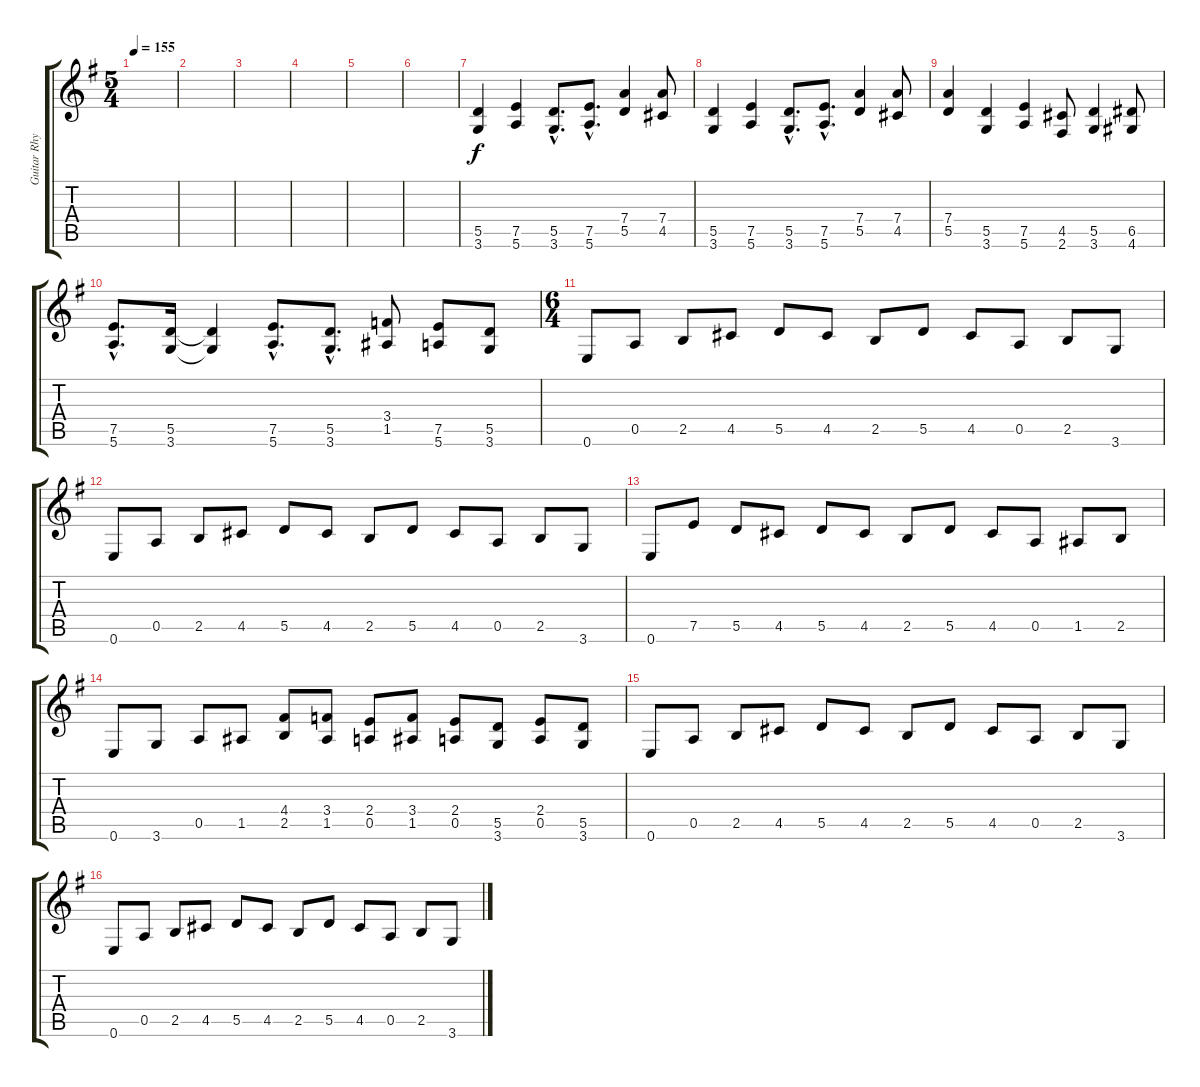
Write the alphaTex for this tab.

\track ("Guitar Rhythm" "Guitar Rhy") {instrument distortionguitar}
\staff {score tabs}
\tuning (E4 B3 G3 D3 A2 E2) {hide}
\ts (5 4)
\tempo 155
\clef g2
\ks g
|
|
|
|
|
|
(5.5 3.6).4 (7.5 5.6).4 (5.5{hac} 3.6{hac}).8{d} (7.5{hac} 5.6{hac}).8{d} (7.4 5.5).4 (7.4 4.5).8 |
(5.5 3.6).4 (7.5 5.6).4 (5.5{hac} 3.6{hac}).8{d} (7.5{hac} 5.6{hac}).8{d} (7.4 5.5).4 (7.4 4.5).8 |
(7.4 5.5).4 (5.5 3.6).4 (7.5 5.6).4 (4.5 2.6).8 (5.5 3.6).4 (6.5 4.6).8 |
(7.5{hac} 5.6{hac}).8{d} (5.5 3.6).16 (5.5{t} 3.6{t}).4 (7.5{hac} 5.6{hac}).8{d} (5.5{hac} 3.6{hac}).8{d} (3.4 1.5).8 (7.5 5.6).8 (5.5 3.6).8 |
\ts (6 4)
0.6.8 0.5.8 2.5.8 4.5.8 5.5.8 4.5.8 2.5.8 5.5.8 4.5.8 0.5.8 2.5.8 3.6.8 |
0.6.8 0.5.8 2.5.8 4.5.8 5.5.8 4.5.8 2.5.8 5.5.8 4.5.8 0.5.8 2.5.8 3.6.8 |
0.6.8 7.5.8 5.5.8 4.5.8 5.5.8 4.5.8 2.5.8 5.5.8 4.5.8 0.5.8 1.5.8 2.5.8 |
0.6.8 3.6.8 0.5.8 1.5.8 (4.4 2.5).8 (3.4 1.5).8 (2.4 0.5).8 (3.4 1.5).8 (2.4 0.5).8 (5.5 3.6).8 (2.4 0.5).8 (5.5 3.6).8 |
0.6.8 0.5.8 2.5.8 4.5.8 5.5.8 4.5.8 2.5.8 5.5.8 4.5.8 0.5.8 2.5.8 3.6.8 |
0.6.8 0.5.8 2.5.8 4.5.8 5.5.8 4.5.8 2.5.8 5.5.8 4.5.8 0.5.8 2.5.8 3.6.8
